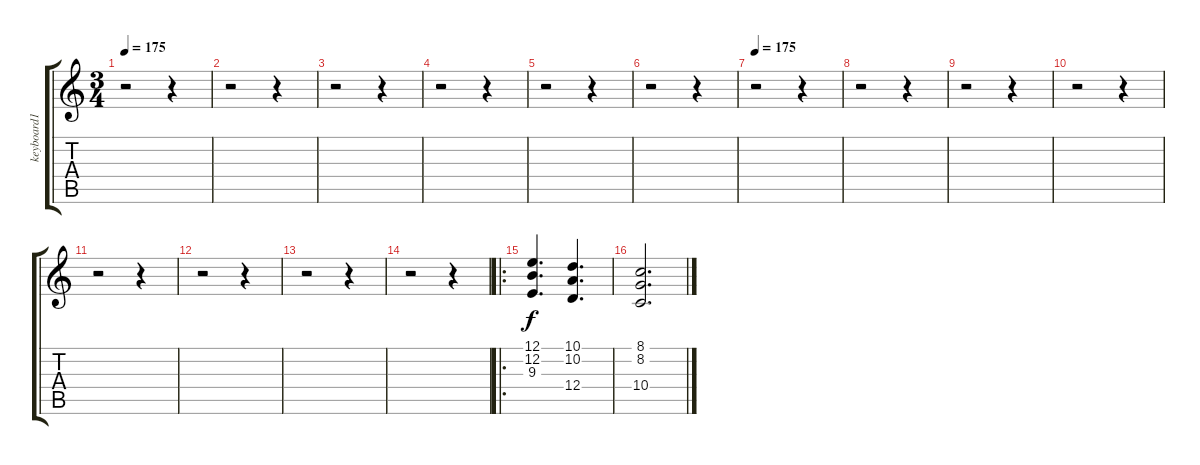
\track ("keyboard1" "keyboard1") {instrument pad4choir bank 1}
\staff {score tabs}
\tuning (E4 B3 G3 D3 A2 E2) {hide}
\ts (3 4)
\tempo 175
\clef g2
\ks c
r.2{dy f} r.4 |
r.2 r.4 |
r.2 r.4 |
r.2 r.4 |
r.2 r.4 |
r.2 r.4 |
\tempo 175
r.2 r.4 |
r.2 r.4 |
r.2 r.4 |
r.2 r.4 |
r.2 r.4 |
r.2 r.4 |
r.2 r.4 |
r.2 r.4 |
\ro
(12.1 12.2 9.3).4{d} (10.1 10.2 12.4).4{d} |
(8.1 8.2 10.4).2{d}
